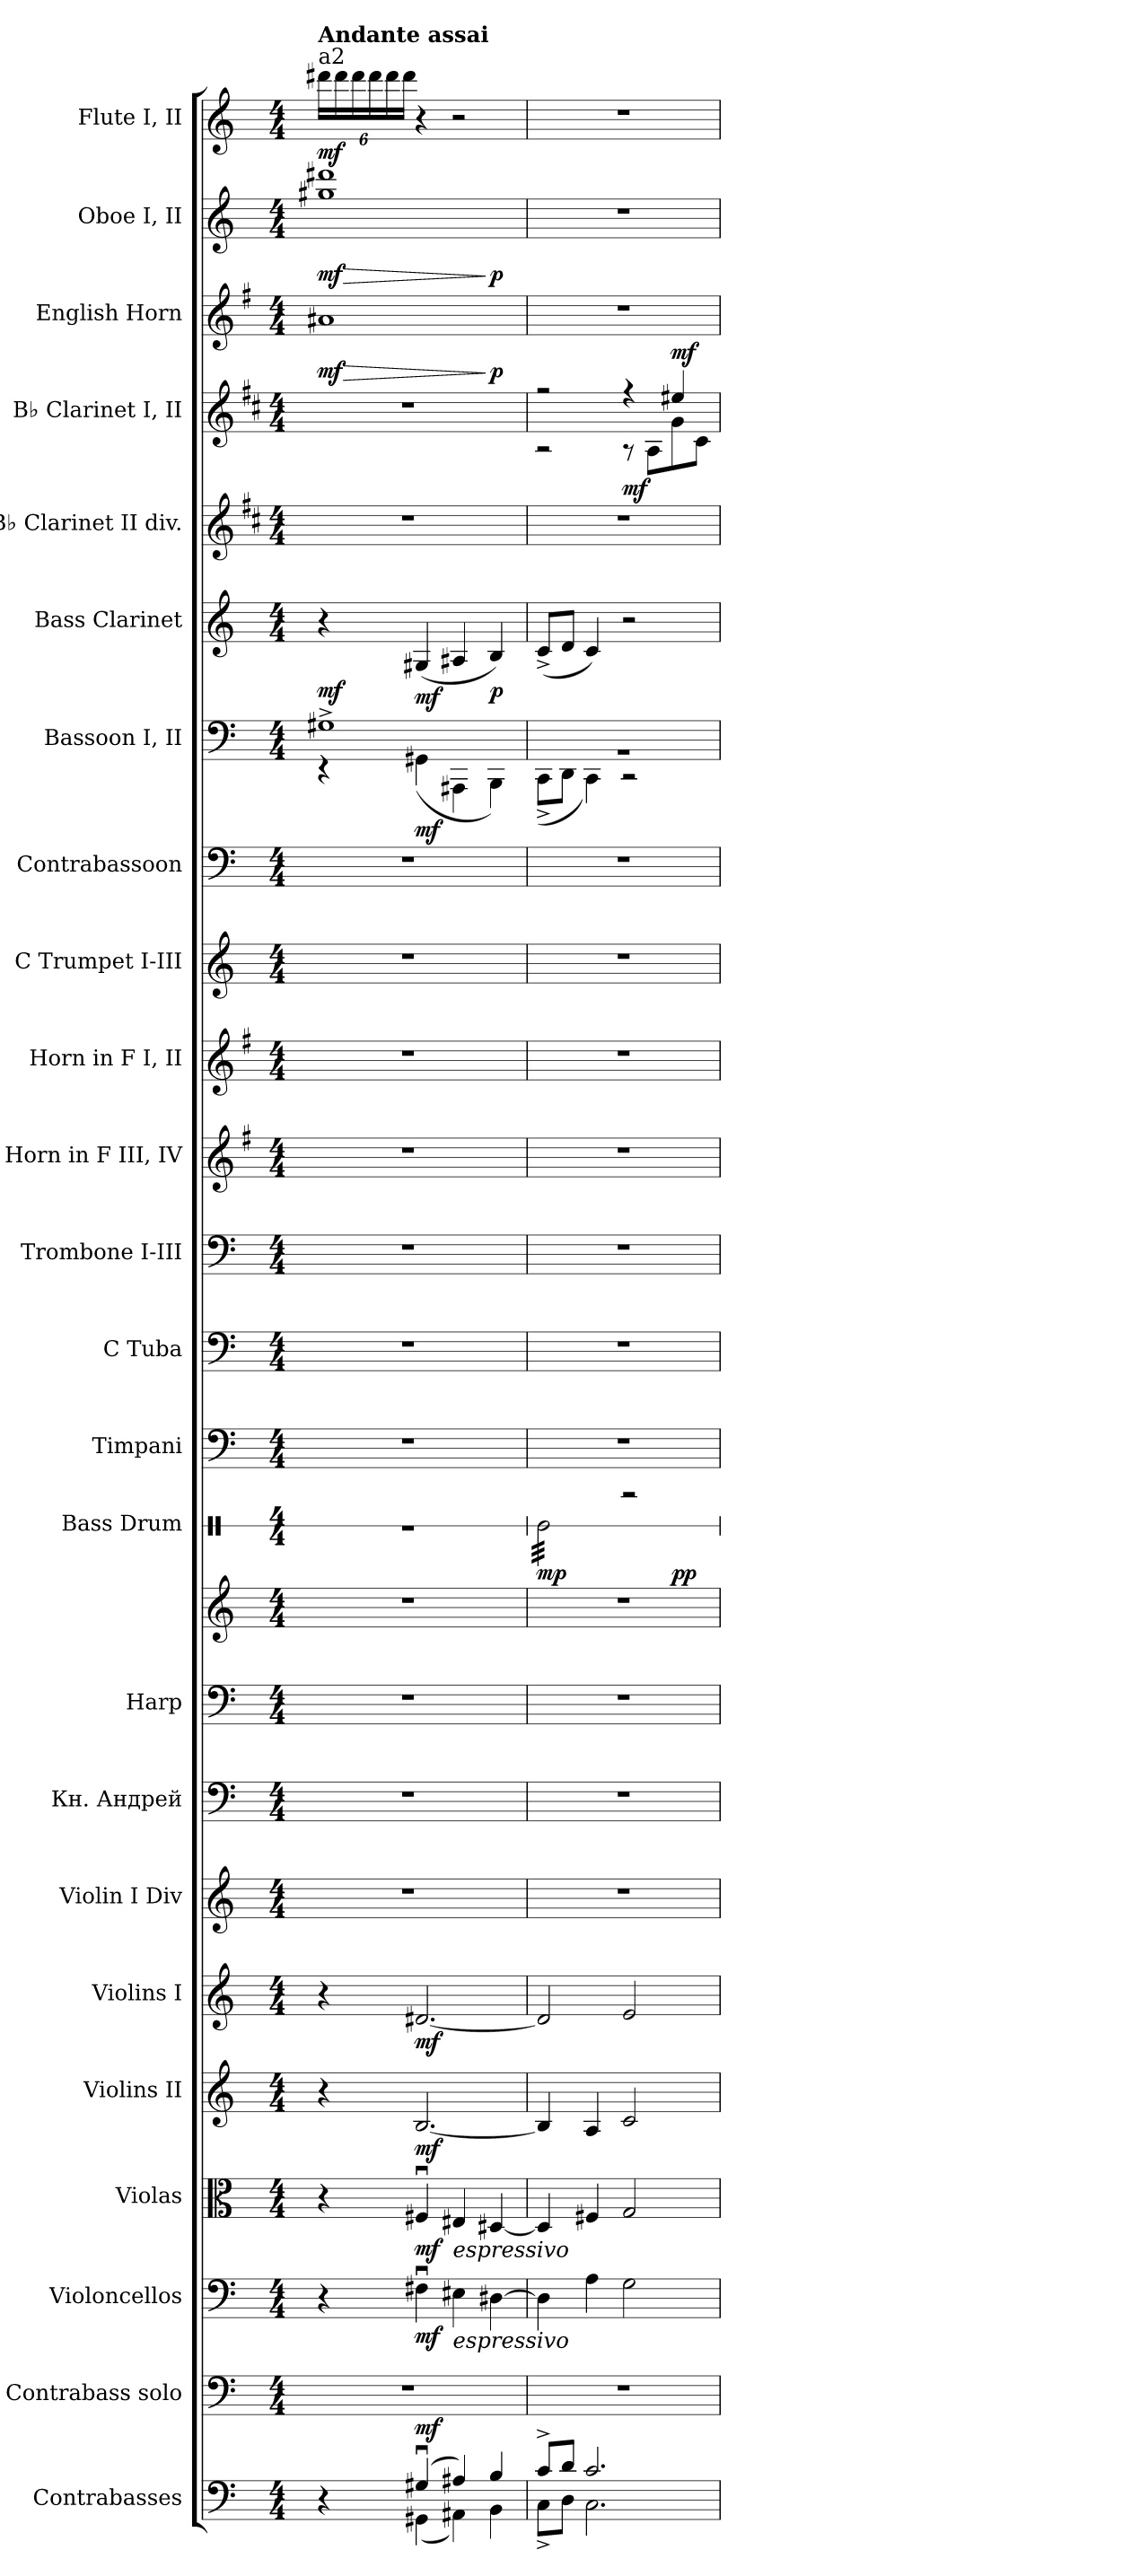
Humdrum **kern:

**kern	**dynam	**kern	**kern	**dynam	**kern	**dynam	**kern	**dynam	**kern	**dynam	**kern	**kern	**kern	**kern	**kern	**dynam	**kern	**kern	**kern	**kern	**kern	**kern	**kern	**kern	**dynam	**kern	**dynam	**kern	**kern	**dynam	**kern	**dynam	**kern	**dynam	**kern	**dynam
*part24	*part24	*part23	*part22	*part22	*part21	*part21	*part20	*part20	*part19	*part19	*part18	*part17	*part16	*part16	*part15	*part15	*part14	*part13	*part12	*part11	*part10	*part9	*part8	*part7	*part7	*part6	*part6	*part5	*part4	*part4	*part3	*part3	*part2	*part2	*part1	*part1
*staff25	*staff25	*staff24	*staff23	*staff23	*staff22	*staff22	*staff21	*staff21	*staff20	*staff20	*staff19	*staff18	*staff17	*staff16	*staff15	*staff15	*staff14	*staff13	*staff12	*staff11	*staff10	*staff9	*staff8	*staff7	*staff7	*staff6	*staff6	*staff5	*staff4	*staff4	*staff3	*staff3	*staff2	*staff2	*staff1	*staff1
*I"Contrabasses	*	*I"Contrabass solo	*I"Violoncellos	*	*I"Violas	*	*I"Violins II	*	*I"Violins I	*	*I"Violin I  Div	*I"Кн. Андрей	*I"Harp	*	*I"Bass Drum	*	*I"Timpani	*I"C Tuba	*I"Trombone I-III	*I"Horn in F III, IV	*I"Horn in F I, II	*I"C Trumpet I-III	*I"Contrabassoon	*I"Bassoon I, II	*	*I"Bass Clarinet	*	*I"B♭ Clarinet II div.	*I"B♭ Clarinet I, II	*	*I"English Horn	*	*I"Oboe I, II	*	*I"Flute I, II	*
*I'Cbs.	*	*I'C-b. so.	*I'Vcs.	*	*I'Vlas.	*	*I'Vlns. II	*	*I'Vlns. I	*	*I'Vln. I  Div	*	*I'Hrp.	*	*I'B. Drum	*	*I'Timp.	*I'C Tb.	*I'Tbn. I-III	*	*	*I'C Tpt. I-III	*I'Cbsn.	*I'Bsn. I, II	*	*I'B. Cl.	*	*I'B♭ Cl. II div.	*I'B♭ Cl. I, II	*	*I'E. Hn.	*	*I'Ob. I, II	*	*I'Fl. I, II	*
*	*	*	*	*	*	*	*	*	*	*	*	*	*	*	*stria1	*	*	*	*	*	*	*	*	*	*	*	*	*	*	*	*	*	*	*	*	*
*clefF4	*	*clefF4	*clefF4	*	*clefC3	*	*clefG2	*	*clefG2	*	*clefG2	*clefF4	*clefF4	*clefG2	*clefX	*	*clefF4	*clefF4	*clefF4	*clefG2	*clefG2	*clefG2	*clefF4	*clefF4	*	*clefG2	*	*clefG2	*clefG2	*	*clefG2	*	*clefG2	*	*clefG2	*
*ITrd7c12	*	*ITrd7c12	*	*	*	*	*	*	*	*	*	*	*	*	*	*	*	*	*	*ITrd4c7	*ITrd4c7	*	*ITrd7c12	*	*	*ITrd8c14	*	*ITrd1c2	*ITrd1c2	*	*ITrd4c7	*	*	*	*	*
*k[]	*	*k[]	*k[]	*	*k[]	*	*k[]	*	*k[]	*	*k[]	*k[]	*k[]	*k[]	*k[]	*	*k[]	*k[]	*k[]	*k[]	*k[]	*k[]	*k[]	*k[]	*	*k[]	*	*k[]	*k[]	*	*k[]	*	*k[]	*	*k[]	*
*M4/4	*	*M4/4	*M4/4	*	*M4/4	*	*M4/4	*	*M4/4	*	*M4/4	*M4/4	*M4/4	*M4/4	*M4/4	*	*M4/4	*M4/4	*M4/4	*M4/4	*M4/4	*M4/4	*M4/4	*M4/4	*	*M4/4	*	*M4/4	*M4/4	*	*M4/4	*	*M4/4	*	*M4/4	*
=1	=1	=1	=1	=1	=1	=1	=1	=1	=1	=1	=1	=1	=1	=1	=1	=1	=1	=1	=1	=1	=1	=1	=1	=1	=1	=1	=1	=1	=1	=1	=1	=1	=1	=1	=1	=1
*^	*	*	*	*	*	*	*	*	*	*	*	*	*	*	*	*	*	*	*	*	*	*	*	*^	*	*	*	*	*	*	*^	*	*^	*	*	*
*	*	*	*	*	*	*	*	*	*	*	*	*	*	*	*	*	*	*	*	*	*	*	*	*	*	*^	*	*	*	*	*	*	*	*	*	*	*^	*	*	*
*	*	*	*	*	*	*	*	*	*	*	*	*	*	*	*	*	*	*	*	*	*	*	*	*	*	*	*	*	*	*	*	*	*	*	*	*	*	*	*	*	*Xbrackettup	*
!	!	!	!	!	!	!	!	!	!	!	!	!	!	!	!	!	!	!	!	!	!	!	!	!	!	!	!	!	!	!	!	!	!	!	!	!	!	!	!	!	!LO:TX:a:t=a2	!
!	!	!	!	!	!	!	!	!	!	!	!	!	!	!	!	!	!	!	!	!	!	!	!	!	!	!	!	!	!	!	!	!	!	!	!	!	!	!	!	!	!LO:TX:a:B:t=Andante assai	!
!	!	!	!	!	!	!	!	!	!	!	!	!	!	!	!	!	!	!	!	!	!	!	!	!	!	!	!	!LO:DY:a	!	!	!	!	!	!	!	!LO:DY:b	!	!	!	!LO:DY:b	!	!LO:DY:b
4r	4ryy	.	1r	4r	.	4r	.	4r	.	4r	.	1r	1r	1r	1r	1r	.	1r	1r	1r	1r	1r	1r	1r	1G#X^	4r	16ryy	mf	4r	.	1r	1r	.	1d#X	16ryy	mf	1ddd#X	1gg#X	16ryy	mf	24ddd#X\LL	mf
.	.	.	.	.	.	.	.	.	.	.	.	.	.	.	.	.	.	.	.	.	.	.	.	.	.	.	.	.	.	.	.	.	.	.	.	.	.	.	.	.	24ddd#\	.
!	!	!	!	!	!	!	!	!	!	!	!	!	!	!	!	!	!	!	!	!	!	!	!	!	!	!	!	!	!	!	!	!	!	!	!	!LO:HP:b	!	!	!	!LO:HP:b	!	!
.	.	.	.	.	.	.	.	.	.	.	.	.	.	.	.	.	.	.	.	.	.	.	.	.	.	.	16ryy	.	.	.	.	.	.	.	16ryy	>	.	.	16ryy	>	.	.
.	.	.	.	.	.	.	.	.	.	.	.	.	.	.	.	.	.	.	.	.	.	.	.	.	.	.	.	.	.	.	.	.	.	.	.	.	.	.	.	.	24ddd#\	.
.	.	.	.	.	.	.	.	.	.	.	.	.	.	.	.	.	.	.	.	.	.	.	.	.	.	.	8ryy	.	.	.	.	.	.	.	8ryy	.	.	.	8ryy	.	24ddd#\	.
.	.	.	.	.	.	.	.	.	.	.	.	.	.	.	.	.	.	.	.	.	.	.	.	.	.	.	.	.	.	.	.	.	.	.	.	.	.	.	.	.	24ddd#\	.
.	.	.	.	.	.	.	.	.	.	.	.	.	.	.	.	.	.	.	.	.	.	.	.	.	.	.	.	.	.	.	.	.	.	.	.	.	.	.	.	.	24ddd#\JJ	.
!	!	!LO:DY:a	!	!	!LO:DY:b	!	!LO:DY:b	!	!LO:DY:b	!	!LO:DY:b	!	!	!	!	!	!	!	!	!	!	!	!	!	!	!	!	!LO:DY:b	!	!LO:DY:b	!	!	!	!	!	!	!	!	!	!	!	!
(>4GG#Xu/	(<4GGG#X\	mf	.	4F#Xu\	mf	4F#Xu/	mf	[2.B/	mf	[2.d#X/	mf	.	.	.	.	.	.	.	.	.	.	.	.	.	.	(<4GG#X\	4ryy	mf	(<4GG#X/	mf	.	.	.	.	4ryy	.	.	.	4ryy	.	4r	.
!	!	!	!	!	!	!LO:TX:b:i:t=espressivo	!	!	!	!	!	!	!	!	!	!	!	!	!	!	!	!	!	!	!	!	!	!	!	!	!	!	!	!	!	!	!	!	!	!	!	!
!	!	!	!	!LO:TX:b:i:t=espressivo	!	!	!	!	!	!	!	!	!	!	!	!	!	!	!	!	!	!	!	!	!	!	!	!	!	!	!	!	!	!	!	!	!	!	!	!	!	!
4AA#X/)	4AAA#X\)	.	.	4E#X\	.	4E#X/	.	.	.	.	.	.	.	.	.	.	.	.	.	.	.	.	.	.	.	4AAA#X\	2ryy	.	4AA#X/	.	.	.	.	.	4ryy	.	.	.	4ryy	.	2r	.
!	!	!	!	!	!	!	!	!	!	!	!	!	!	!	!	!	!	!	!	!	!	!	!	!	!	!	!	!LO:DY:a	!	!	!	!	!	!	!	!LO:DY:n=1:b	!	!	!	!LO:DY:n=1:b	!	!
4BB/	4BBB\	.	.	[4D#X\	.	[4D#X/	.	.	.	.	.	.	.	.	.	.	.	.	.	.	.	.	.	.	.	4BBB\)	.	p	4BB/)	.	.	.	.	.	4ryy	] p	.	.	4ryy	] p	.	.
*	*	*	*	*	*	*	*	*	*	*	*	*	*	*	*	*	*	*	*	*	*	*	*	*	*	*v	*v	*	*	*	*	*	*	*	*	*	*	*	*	*	*	*
=2	=2	=2	=2	=2	=2	=2	=2	=2	=2	=2	=2	=2	=2	=2	=2	=2	=2	=2	=2	=2	=2	=2	=2	=2	=2	=2	=2	=2	=2	=2	=2	=2	=2	=2	=2	=2	=2	=2	=2	=2	=2
*	*	*	*	*	*	*	*	*	*	*	*	*	*	*	*	*^	*	*	*	*	*	*	*	*	*	*	*	*	*	*	*^	*	*	*	*	*	*	*	*	*	*
!	!	!	!	!	!	!	!	!	!	!	!	!	!	!	!	!	!	!LO:DY:b	!	!	!	!	!	!	!	!	!	!	!	!	!	!	!	!	!	!	!	!	!	!	!	!	!
*	*	*	*	*	*	*	*	*	*	*	*	*	*	*	*	*	*	*	*	*	*	*	*	*	*	*	*	*	*	*	*	*	*	*	*v	*v	*	*	*	*	*	*	*
*	*	*	*	*	*	*	*	*	*	*	*	*	*	*	*	*	*	*	*	*	*	*	*	*	*	*	*	*	*	*	*	*	*	*	*	*	*v	*v	*v	*	*	*
*	*	*	*	*	*	*	*	*	*	*	*	*	*	*	*	*tremolo	*	*	*	*	*	*	*	*	*	*	*	*	*	*	*	*	*	*	*	*	*	*	*	*
8C^/L	8CC^\L	.	1r	4D#\]	.	4D#/]	.	4B/]	.	2d#/]	.	1r	1r	1r	1r	32Re\LLL	8ryy	mp	1r	1r	1r	1r	1r	1r	1r	1rBB	(<8CC^\L	.	(<8C^/L	.	1r	2r	2r	.	1r	.	1r	.	1r	.
.	.	.	.	.	.	.	.	.	.	.	.	.	.	.	.	32Re\	.	.	.	.	.	.	.	.	.	.	.	.	.	.	.	.	.	.	.	.	.	.	.	.
.	.	.	.	.	.	.	.	.	.	.	.	.	.	.	.	32Re\	.	.	.	.	.	.	.	.	.	.	.	.	.	.	.	.	.	.	.	.	.	.	.	.
.	.	.	.	.	.	.	.	.	.	.	.	.	.	.	.	32Re\	.	.	.	.	.	.	.	.	.	.	.	.	.	.	.	.	.	.	.	.	.	.	.	.
8D/J	8DD\J	.	.	.	.	.	.	.	.	.	.	.	.	.	.	32Re\	8ryy	.	.	.	.	.	.	.	.	.	8DD\J	.	8D/J	.	.	.	.	.	.	.	.	.	.	.
.	.	.	.	.	.	.	.	.	.	.	.	.	.	.	.	32Re\	.	.	.	.	.	.	.	.	.	.	.	.	.	.	.	.	.	.	.	.	.	.	.	.
.	.	.	.	.	.	.	.	.	.	.	.	.	.	.	.	32Re\	.	.	.	.	.	.	.	.	.	.	.	.	.	.	.	.	.	.	.	.	.	.	.	.
.	.	.	.	.	.	.	.	.	.	.	.	.	.	.	.	32Re\	.	.	.	.	.	.	.	.	.	.	.	.	.	.	.	.	.	.	.	.	.	.	.	.
2.C/	2.CC\	.	.	4A\	.	4F#X/	.	4A/	.	.	.	.	.	.	.	32Re\	4ryy	.	.	.	.	.	.	.	.	.	4CC\)	.	4C/)	.	.	.	.	.	.	.	.	.	.	.
.	.	.	.	.	.	.	.	.	.	.	.	.	.	.	.	32Re\	.	.	.	.	.	.	.	.	.	.	.	.	.	.	.	.	.	.	.	.	.	.	.	.
.	.	.	.	.	.	.	.	.	.	.	.	.	.	.	.	32Re\	.	.	.	.	.	.	.	.	.	.	.	.	.	.	.	.	.	.	.	.	.	.	.	.
.	.	.	.	.	.	.	.	.	.	.	.	.	.	.	.	32Re\	.	.	.	.	.	.	.	.	.	.	.	.	.	.	.	.	.	.	.	.	.	.	.	.
.	.	.	.	.	.	.	.	.	.	.	.	.	.	.	.	32Re\	.	.	.	.	.	.	.	.	.	.	.	.	.	.	.	.	.	.	.	.	.	.	.	.
.	.	.	.	.	.	.	.	.	.	.	.	.	.	.	.	32Re\	.	.	.	.	.	.	.	.	.	.	.	.	.	.	.	.	.	.	.	.	.	.	.	.
.	.	.	.	.	.	.	.	.	.	.	.	.	.	.	.	32Re\	.	.	.	.	.	.	.	.	.	.	.	.	.	.	.	.	.	.	.	.	.	.	.	.
.	.	.	.	.	.	.	.	.	.	.	.	.	.	.	.	32Re\JJJ	.	.	.	.	.	.	.	.	.	.	.	.	.	.	.	.	.	.	.	.	.	.	.	.
*	*	*	*	*	*	*	*	*	*	*	*	*	*	*	*	*Xtremolo	*	*	*	*	*	*	*	*	*	*	*	*	*	*	*	*	*	*	*	*	*	*	*	*
!	!	!	!	!	!LO:DY:b	!	!	!	!	!	!	!	!	!	!	!	!	!	!	!	!	!	!	!	!	!	!	!	!	!	!	!	!	!	!	!	!	!	!	!
!	!	!	!	!	!LO:DY:n=1:b	!	!LO:DY:b	!	!	!	!	!	!	!	!	!	!	!	!	!	!	!	!	!	!	!	!	!	!	!	!	!	!	!	!	!	!	!	!	!
!	!	!	!	!	!	!	!LO:DY:n=1:b	!	!LO:DY:b	!	!	!	!	!	!	!	!	!	!	!	!	!	!	!	!	!	!	!	!	!	!	!	!	!	!	!	!	!	!	!
!	!	!	!	!	!	!	!	!	!LO:DY:n=1:b	!	!LO:DY:b	!	!	!	!	!	!	!	!	!	!	!	!	!	!	!	!	!	!	!	!	!	!	!	!	!	!	!	!	!
!	!	!	!	!	!	!	!	!	!	!	!LO:DY:n=1:b	!	!	!	!	!	!	!	!	!	!	!	!	!	!	!	!	!	!	!	!	!	!	!LO:DY:b	!	!	!	!	!	!
.	.	.	.	2G\	mf p	2G/	mf p	2c/	mf p	2e/	mf p	.	.	.	.	2rdd	4ryy	.	.	.	.	.	.	.	.	.	2r	.	2r	.	.	4r	8r	mf	.	.	.	.	.	.
.	.	.	.	.	.	.	.	.	.	.	.	.	.	.	.	.	.	.	.	.	.	.	.	.	.	.	.	.	.	.	.	.	8G\L	.	.	.	.	.	.	.
!	!	!	!	!	!	!	!	!	!	!	!	!	!	!	!	!	!	!LO:DY:b	!	!	!	!	!	!	!	!	!	!	!	!	!	!	!	!LO:DY:a	!	!	!	!	!	!
.	.	.	.	.	.	.	.	.	.	.	.	.	.	.	.	.	4ryy	pp	.	.	.	.	.	.	.	.	.	.	.	.	.	4dd#X/	8f\	mf	.	.	.	.	.	.
.	.	.	.	.	.	.	.	.	.	.	.	.	.	.	.	.	.	.	.	.	.	.	.	.	.	.	.	.	.	.	.	.	8B\J	.	.	.	.	.	.	.
*v	*v	*	*	*	*	*	*	*	*	*	*	*	*	*	*	*v	*v	*	*	*	*	*	*	*	*	*v	*v	*	*	*	*	*v	*v	*	*	*	*	*	*	*
=	=	=	=	=	=	=	=	=	=	=	=	=	=	=	=	=	=	=	=	=	=	=	=	=	=	=	=	=	=	=	=	=	=	=	=	=
*-	*-	*-	*-	*-	*-	*-	*-	*-	*-	*-	*-	*-	*-	*-	*-	*-	*-	*-	*-	*-	*-	*-	*-	*-	*-	*-	*-	*-	*-	*-	*-	*-	*-	*-	*-	*-
